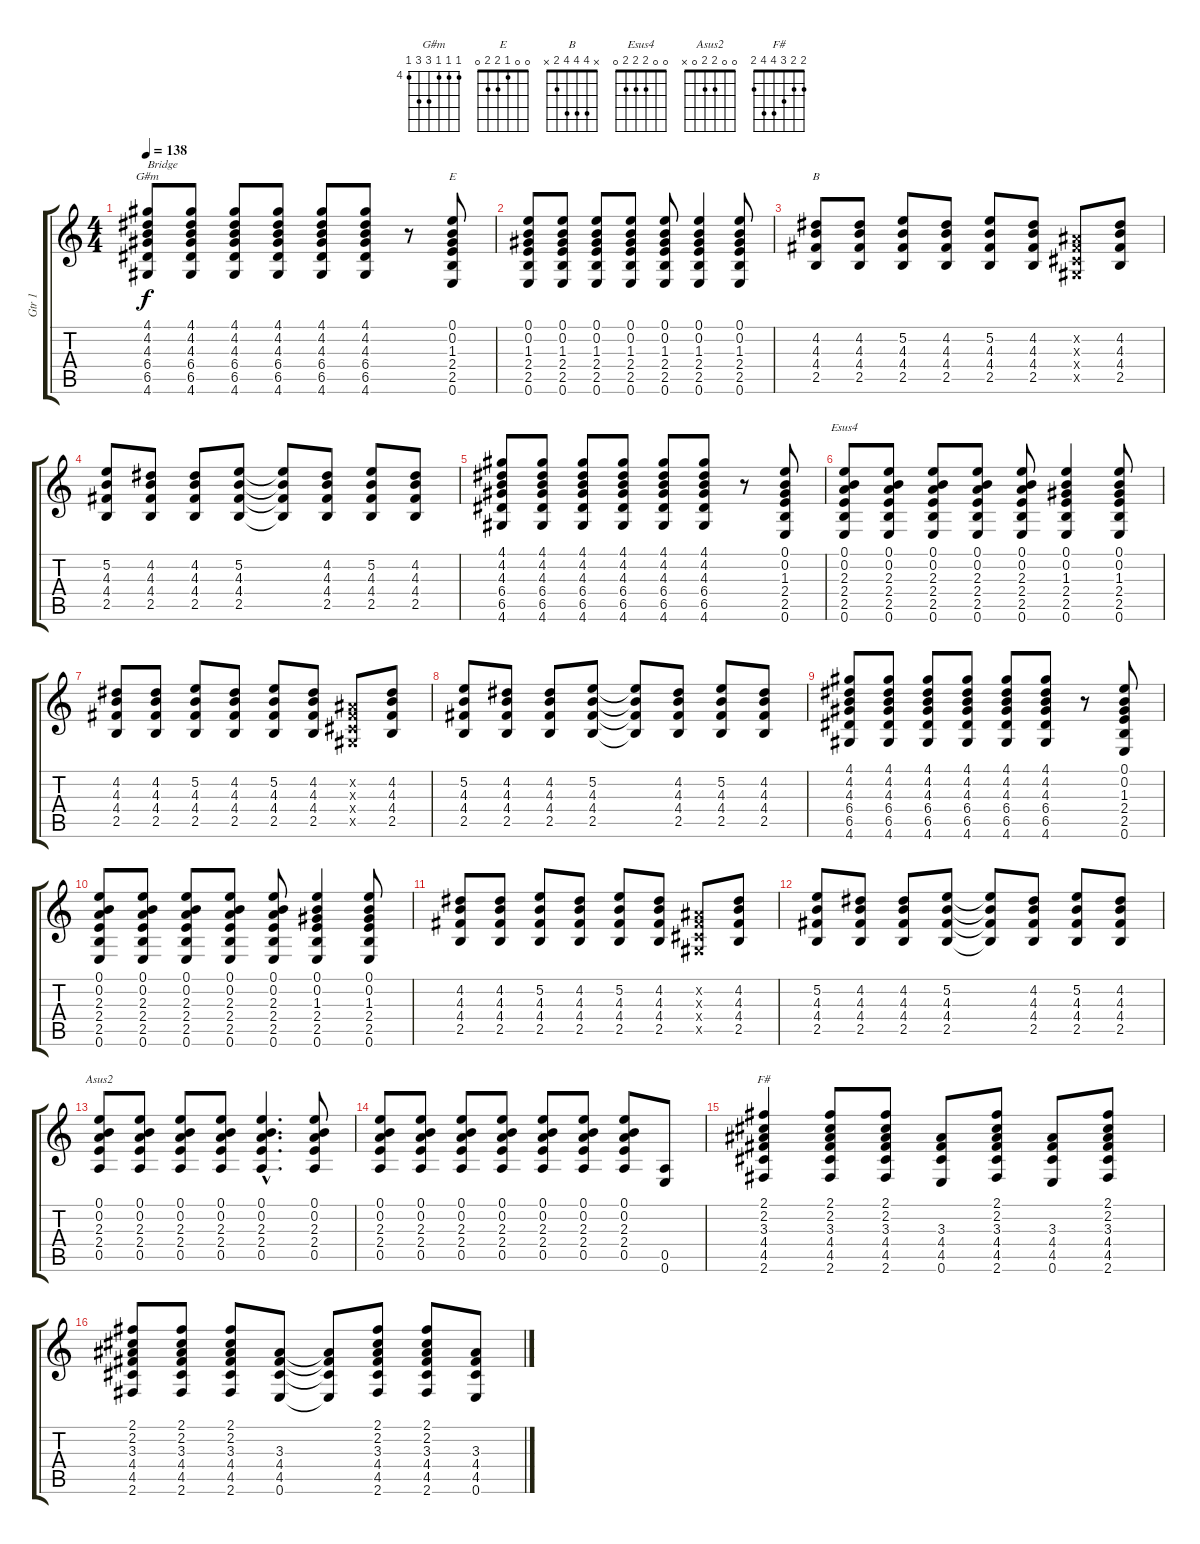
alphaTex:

\track ("Gtr 1" "Gtr 1") {instrument distortionguitar}
\staff {score tabs}
\tuning (E4 B3 G3 D3 A2 E2) {hide}
\chord ("G#m" 4 4 4 6 6 4) {firstfret 4}
\chord ("E" 0 0 1 2 2 0)
\chord ("B" x 4 4 4 2 x)
\chord ("Esus4" 0 0 2 2 2 0)
\chord ("Asus2" 0 0 2 2 0 x)
\chord ("F#" 2 2 3 4 4 2)
\ts (4 4)
\tempo 138
\clef g2
\ks c
(4.1 4.2 4.3 6.4 6.5 4.6).8{ch "G#m" txt "Bridge" dy f} (4.1 4.2 4.3 6.4 6.5 4.6).8 (4.1 4.2 4.3 6.4 6.5 4.6).8 (4.1 4.2 4.3 6.4 6.5 4.6).8 (4.1 4.2 4.3 6.4 6.5 4.6).8 (4.1 4.2 4.3 6.4 6.5 4.6).8 r.8 (0.1 0.2 1.3 2.4 2.5 0.6).8{ch "E"} |
(0.1 0.2 1.3 2.4 2.5 0.6).8 (0.1 0.2 1.3 2.4 2.5 0.6).8 (0.1 0.2 1.3 2.4 2.5 0.6).8 (0.1 0.2 1.3 2.4 2.5 0.6).8 (0.1 0.2 1.3 2.4 2.5 0.6).8 (0.1 0.2 1.3 2.4 2.5 0.6).4 (0.1 0.2 1.3 2.4 2.5 0.6).8 |
(4.2 4.3 4.4 2.5).8{ch "B"} (4.2 4.3 4.4 2.5).8 (5.2 4.3 4.4 2.5).8 (4.2 4.3 4.4 2.5).8 (5.2 4.3 4.4 2.5).8 (4.2 4.3 4.4 2.5).8 (-1.2{x} -1.3{x} -1.4{x} -1.5{x}).8 (4.2 4.3 4.4 2.5).8 |
(5.2 4.3 4.4 2.5).8 (4.2 4.3 4.4 2.5).8 (4.2 4.3 4.4 2.5).8 (5.2 4.3 4.4 2.5).8 (5.2{t} 4.3{t} 4.4{t} 2.5{t}).8 (4.2 4.3 4.4 2.5).8 (5.2 4.3 4.4 2.5).8 (4.2 4.3 4.4 2.5).8 |
(4.1 4.2 4.3 6.4 6.5 4.6).8 (4.1 4.2 4.3 6.4 6.5 4.6).8 (4.1 4.2 4.3 6.4 6.5 4.6).8 (4.1 4.2 4.3 6.4 6.5 4.6).8 (4.1 4.2 4.3 6.4 6.5 4.6).8 (4.1 4.2 4.3 6.4 6.5 4.6).8 r.8 (0.1 0.2 1.3 2.4 2.5 0.6).8 |
(0.1 0.2 2.3 2.4 2.5 0.6).8{ch "Esus4"} (0.1 0.2 2.3 2.4 2.5 0.6).8 (0.1 0.2 2.3 2.4 2.5 0.6).8 (0.1 0.2 2.3 2.4 2.5 0.6).8 (0.1 0.2 2.3 2.4 2.5 0.6).8 (0.1 0.2 1.3 2.4 2.5 0.6).4 (0.1 0.2 1.3 2.4 2.5 0.6).8 |
(4.2 4.3 4.4 2.5).8 (4.2 4.3 4.4 2.5).8 (5.2 4.3 4.4 2.5).8 (4.2 4.3 4.4 2.5).8 (5.2 4.3 4.4 2.5).8 (4.2 4.3 4.4 2.5).8 (-1.2{x} -1.3{x} -1.4{x} -1.5{x}).8 (4.2 4.3 4.4 2.5).8 |
(5.2 4.3 4.4 2.5).8 (4.2 4.3 4.4 2.5).8 (4.2 4.3 4.4 2.5).8 (5.2 4.3 4.4 2.5).8 (5.2{t} 4.3{t} 4.4{t} 2.5{t}).8 (4.2 4.3 4.4 2.5).8 (5.2 4.3 4.4 2.5).8 (4.2 4.3 4.4 2.5).8 |
(4.1 4.2 4.3 6.4 6.5 4.6).8 (4.1 4.2 4.3 6.4 6.5 4.6).8 (4.1 4.2 4.3 6.4 6.5 4.6).8 (4.1 4.2 4.3 6.4 6.5 4.6).8 (4.1 4.2 4.3 6.4 6.5 4.6).8 (4.1 4.2 4.3 6.4 6.5 4.6).8 r.8 (0.1 0.2 1.3 2.4 2.5 0.6).8 |
(0.1 0.2 2.3 2.4 2.5 0.6).8 (0.1 0.2 2.3 2.4 2.5 0.6).8 (0.1 0.2 2.3 2.4 2.5 0.6).8 (0.1 0.2 2.3 2.4 2.5 0.6).8 (0.1 0.2 2.3 2.4 2.5 0.6).8 (0.1 0.2 1.3 2.4 2.5 0.6).4 (0.1 0.2 1.3 2.4 2.5 0.6).8 |
(4.2 4.3 4.4 2.5).8 (4.2 4.3 4.4 2.5).8 (5.2 4.3 4.4 2.5).8 (4.2 4.3 4.4 2.5).8 (5.2 4.3 4.4 2.5).8 (4.2 4.3 4.4 2.5).8 (-1.2{x} -1.3{x} -1.4{x} -1.5{x}).8 (4.2 4.3 4.4 2.5).8 |
(5.2 4.3 4.4 2.5).8 (4.2 4.3 4.4 2.5).8 (4.2 4.3 4.4 2.5).8 (5.2 4.3 4.4 2.5).8 (5.2{t} 4.3{t} 4.4{t} 2.5{t}).8 (4.2 4.3 4.4 2.5).8 (5.2 4.3 4.4 2.5).8 (4.2 4.3 4.4 2.5).8 |
(0.1 0.2 2.3 2.4 0.5).8{ch "Asus2"} (0.1 0.2 2.3 2.4 0.5).8 (0.1 0.2 2.3 2.4 0.5).8 (0.1 0.2 2.3 2.4 0.5).8 (0.1{hac} 0.2{hac} 2.3{hac} 2.4{hac} 0.5{hac}).4{d} (0.1 0.2 2.3 2.4 0.5).8 |
(0.1 0.2 2.3 2.4 0.5).8 (0.1 0.2 2.3 2.4 0.5).8 (0.1 0.2 2.3 2.4 0.5).8 (0.1 0.2 2.3 2.4 0.5).8 (0.1 0.2 2.3 2.4 0.5).8 (0.1 0.2 2.3 2.4 0.5).8 (0.1 0.2 2.3 2.4 0.5).8 (0.5 0.6).8 |
(2.1 2.2 3.3 4.4 4.5 2.6).4{ch "F#"} (2.1 2.2 3.3 4.4 4.5 2.6).8 (2.1 2.2 3.3 4.4 4.5 2.6).8 (3.3 4.4 4.5 0.6).8 (2.1 2.2 3.3 4.4 4.5 2.6).8 (3.3 4.4 4.5 0.6).8 (2.1 2.2 3.3 4.4 4.5 2.6).8 |
(2.1 2.2 3.3 4.4 4.5 2.6).8 (2.1 2.2 3.3 4.4 4.5 2.6).8 (2.1 2.2 3.3 4.4 4.5 2.6).8 (3.3 4.4 4.5 0.6).8 (3.3{t} 4.4{t} 4.5{t} 0.6{t}).8 (2.1 2.2 3.3 4.4 4.5 2.6).8 (2.1 2.2 3.3 4.4 4.5 2.6).8 (3.3 4.4 4.5 0.6).8
